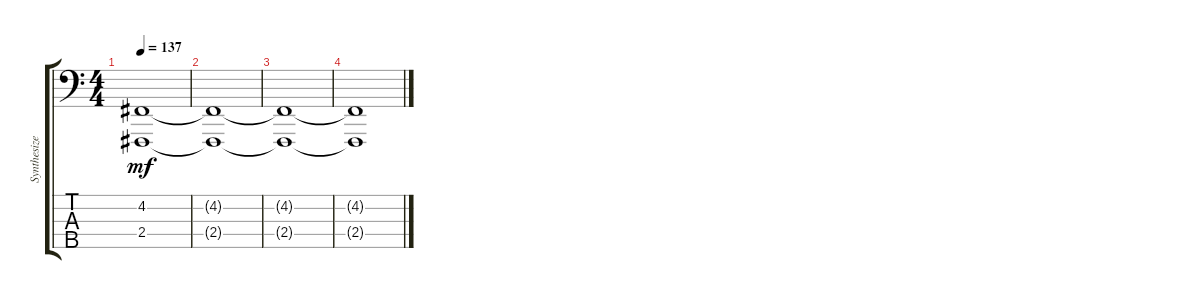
\track ("Synthesizer" "Synthesize") {instrument pad6metallic}
\staff {score tabs}
\tuning (G2 D2 A1 E1 B0) {hide}
\ts (4 4)
\tempo 137
\clef f4
\ks c
(4.2 2.4).1{dy mf} |
(4.2{t} 2.4{t}).1 |
(4.2{t} 2.4{t}).1 |
(4.2{t} 2.4{t}).1
